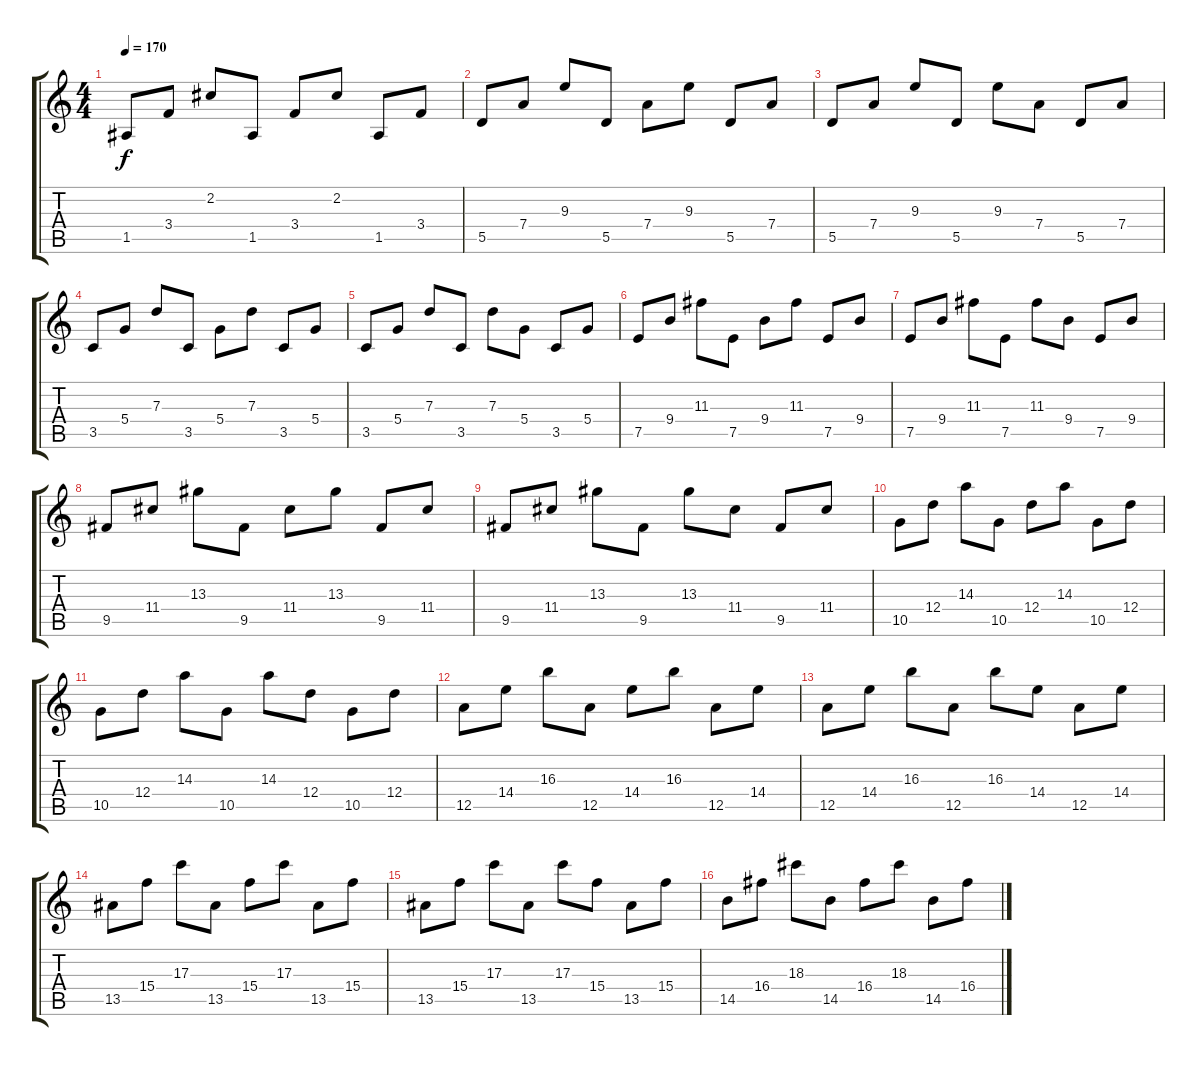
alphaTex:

\track "" {instrument distortionguitar}
\staff {score tabs}
\tuning (E4 B3 G3 D3 A2 E2) {hide}
\ts (4 4)
\tempo 170
\clef g2
\ks c
1.5.8{dy f} 3.4.8 2.2.8 1.5.8 3.4.8 2.2.8 1.5.8 3.4.8 |
5.5.8 7.4.8 9.3.8 5.5.8 7.4.8 9.3.8 5.5.8 7.4.8 |
5.5.8 7.4.8 9.3.8 5.5.8 9.3.8 7.4.8 5.5.8 7.4.8 |
3.5.8 5.4.8 7.3.8 3.5.8 5.4.8 7.3.8 3.5.8 5.4.8 |
3.5.8 5.4.8 7.3.8 3.5.8 7.3.8 5.4.8 3.5.8 5.4.8 |
7.5.8 9.4.8 11.3.8 7.5.8 9.4.8 11.3.8 7.5.8 9.4.8 |
7.5.8 9.4.8 11.3.8 7.5.8 11.3.8 9.4.8 7.5.8 9.4.8 |
9.5.8 11.4.8 13.3.8 9.5.8 11.4.8 13.3.8 9.5.8 11.4.8 |
9.5.8 11.4.8 13.3.8 9.5.8 13.3.8 11.4.8 9.5.8 11.4.8 |
10.5.8 12.4.8 14.3.8 10.5.8 12.4.8 14.3.8 10.5.8 12.4.8 |
10.5.8 12.4.8 14.3.8 10.5.8 14.3.8 12.4.8 10.5.8 12.4.8 |
12.5.8 14.4.8 16.3.8 12.5.8 14.4.8 16.3.8 12.5.8 14.4.8 |
12.5.8 14.4.8 16.3.8 12.5.8 16.3.8 14.4.8 12.5.8 14.4.8 |
13.5.8 15.4.8 17.3.8 13.5.8 15.4.8 17.3.8 13.5.8 15.4.8 |
13.5.8 15.4.8 17.3.8 13.5.8 17.3.8 15.4.8 13.5.8 15.4.8 |
14.5.8 16.4.8 18.3.8 14.5.8 16.4.8 18.3.8 14.5.8 16.4.8
